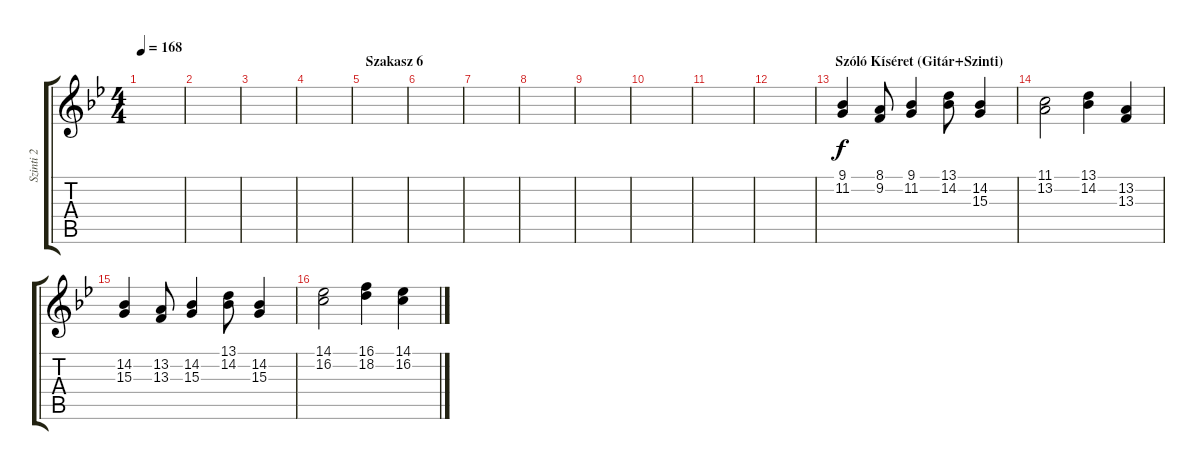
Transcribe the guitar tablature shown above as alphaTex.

\track ("Szinti 2" "Szinti 2") {instrument stringensemble2}
\staff {score tabs}
\tuning (Db4 Ab3 E3 B2 Gb2 Db2) {hide}
\ts (4 4)
\tempo 168
\clef g2
\ks gminor
|
|
|
|
\section ("" "Szakasz 6")
|
|
|
|
|
|
|
|
\section ("" "Szóló Kíséret (Gitár+Szinti)")
(9.1 11.2).4 (8.1 9.2).8 (9.1 11.2).4 (13.1 14.2).8 (14.2 15.3).4 |
(11.1 13.2).2 (13.1 14.2).4 (13.2 13.3).4 |
(14.2 15.3).4 (13.2 13.3).8 (14.2 15.3).4 (13.1 14.2).8 (14.2 15.3).4 |
(14.1 16.2).2 (16.1 18.2).4 (14.1 16.2).4
